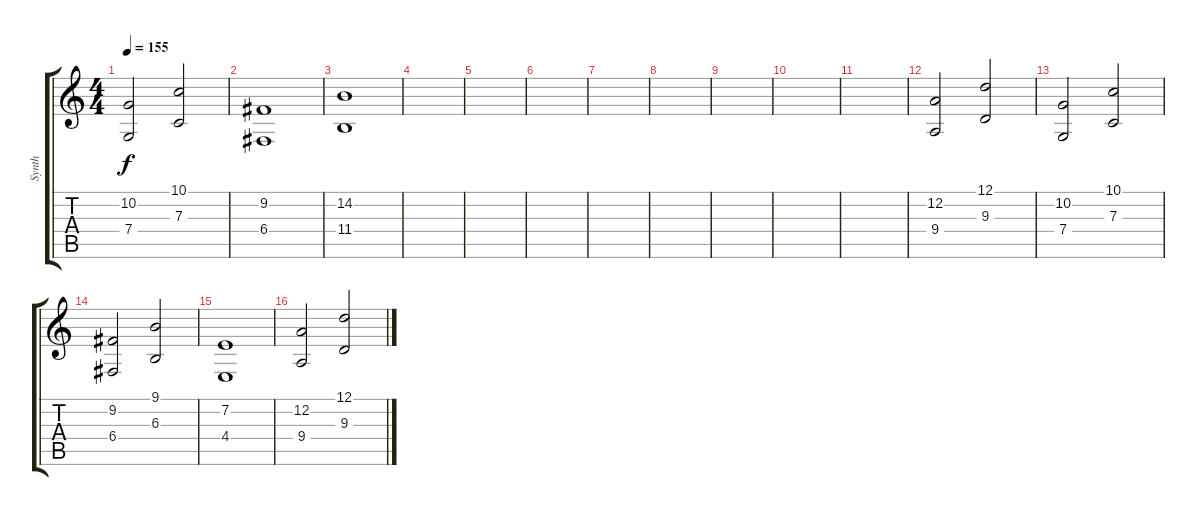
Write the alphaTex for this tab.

\track ("Synth" "Synth") {instrument choiraahs}
\staff {score tabs}
\tuning (D4 A3 F3 C3 G2 D2) {hide}
\ts (4 4)
\tempo 155
\clef g2
\ks c
(10.2 7.4).2{dy f} (10.1 7.3).2 |
(9.2 6.4).1 |
(14.2 11.4).1 |
|
|
|
|
|
|
|
|
(12.2 9.4).2 (12.1 9.3).2 |
(10.2 7.4).2 (10.1 7.3).2 |
(9.2 6.4).2 (9.1 6.3).2 |
(7.2 4.4).1 |
(12.2 9.4).2 (12.1 9.3).2
